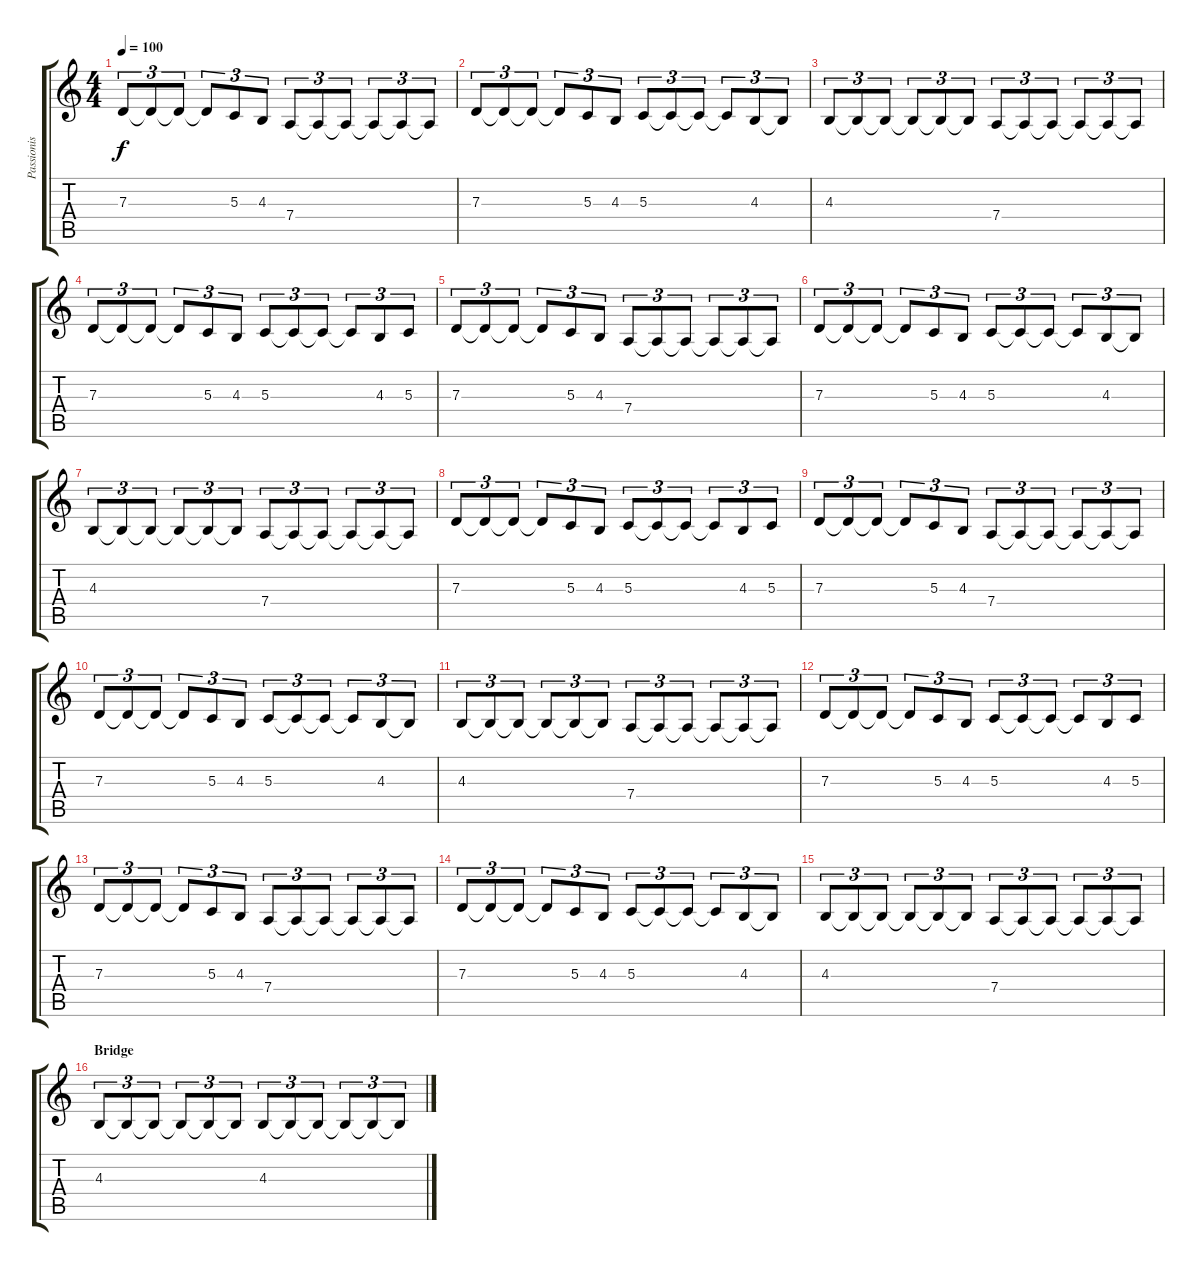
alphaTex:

\track ("Passionis" "Passionis") {instrument choiraahs}
\staff {score tabs}
\tuning (E4 B3 G3 D3 A2 E2) {hide}
\ts (4 4)
\tempo 100
\clef g2
\ks c
7.3.8{tu (3 2) dy f} 7.3{t}.8{tu (3 2)} 7.3{t}.8{tu (3 2)} 7.3{t}.8{tu (3 2)} 5.3.8{tu (3 2)} 4.3.8{tu (3 2)} 7.4.8{tu (3 2)} 7.4{t}.8{tu (3 2)} 7.4{t}.8{tu (3 2)} 7.4{t}.8{tu (3 2)} 7.4{t}.8{tu (3 2)} 7.4{t}.8{tu (3 2)} |
7.3.8{tu (3 2)} 7.3{t}.8{tu (3 2)} 7.3{t}.8{tu (3 2)} 7.3{t}.8{tu (3 2)} 5.3.8{tu (3 2)} 4.3.8{tu (3 2)} 5.3.8{tu (3 2)} 5.3{t}.8{tu (3 2)} 5.3{t}.8{tu (3 2)} 5.3{t}.8{tu (3 2)} 4.3.8{tu (3 2)} 4.3{t}.8{tu (3 2)} |
4.3.8{tu (3 2)} 4.3{t}.8{tu (3 2)} 4.3{t}.8{tu (3 2)} 4.3{t}.8{tu (3 2)} 4.3{t}.8{tu (3 2)} 4.3{t}.8{tu (3 2)} 7.4.8{tu (3 2)} 7.4{t}.8{tu (3 2)} 7.4{t}.8{tu (3 2)} 7.4{t}.8{tu (3 2)} 7.4{t}.8{tu (3 2)} 7.4{t}.8{tu (3 2)} |
7.3.8{tu (3 2)} 7.3{t}.8{tu (3 2)} 7.3{t}.8{tu (3 2)} 7.3{t}.8{tu (3 2)} 5.3.8{tu (3 2)} 4.3.8{tu (3 2)} 5.3.8{tu (3 2)} 5.3{t}.8{tu (3 2)} 5.3{t}.8{tu (3 2)} 5.3{t}.8{tu (3 2)} 4.3.8{tu (3 2)} 5.3.8{tu (3 2)} |
7.3.8{tu (3 2)} 7.3{t}.8{tu (3 2)} 7.3{t}.8{tu (3 2)} 7.3{t}.8{tu (3 2)} 5.3.8{tu (3 2)} 4.3.8{tu (3 2)} 7.4.8{tu (3 2)} 7.4{t}.8{tu (3 2)} 7.4{t}.8{tu (3 2)} 7.4{t}.8{tu (3 2)} 7.4{t}.8{tu (3 2)} 7.4{t}.8{tu (3 2)} |
7.3.8{tu (3 2)} 7.3{t}.8{tu (3 2)} 7.3{t}.8{tu (3 2)} 7.3{t}.8{tu (3 2)} 5.3.8{tu (3 2)} 4.3.8{tu (3 2)} 5.3.8{tu (3 2)} 5.3{t}.8{tu (3 2)} 5.3{t}.8{tu (3 2)} 5.3{t}.8{tu (3 2)} 4.3.8{tu (3 2)} 4.3{t}.8{tu (3 2)} |
4.3.8{tu (3 2)} 4.3{t}.8{tu (3 2)} 4.3{t}.8{tu (3 2)} 4.3{t}.8{tu (3 2)} 4.3{t}.8{tu (3 2)} 4.3{t}.8{tu (3 2)} 7.4.8{tu (3 2)} 7.4{t}.8{tu (3 2)} 7.4{t}.8{tu (3 2)} 7.4{t}.8{tu (3 2)} 7.4{t}.8{tu (3 2)} 7.4{t}.8{tu (3 2)} |
7.3.8{tu (3 2)} 7.3{t}.8{tu (3 2)} 7.3{t}.8{tu (3 2)} 7.3{t}.8{tu (3 2)} 5.3.8{tu (3 2)} 4.3.8{tu (3 2)} 5.3.8{tu (3 2)} 5.3{t}.8{tu (3 2)} 5.3{t}.8{tu (3 2)} 5.3{t}.8{tu (3 2)} 4.3.8{tu (3 2)} 5.3.8{tu (3 2)} |
7.3.8{tu (3 2)} 7.3{t}.8{tu (3 2)} 7.3{t}.8{tu (3 2)} 7.3{t}.8{tu (3 2)} 5.3.8{tu (3 2)} 4.3.8{tu (3 2)} 7.4.8{tu (3 2)} 7.4{t}.8{tu (3 2)} 7.4{t}.8{tu (3 2)} 7.4{t}.8{tu (3 2)} 7.4{t}.8{tu (3 2)} 7.4{t}.8{tu (3 2)} |
7.3.8{tu (3 2)} 7.3{t}.8{tu (3 2)} 7.3{t}.8{tu (3 2)} 7.3{t}.8{tu (3 2)} 5.3.8{tu (3 2)} 4.3.8{tu (3 2)} 5.3.8{tu (3 2)} 5.3{t}.8{tu (3 2)} 5.3{t}.8{tu (3 2)} 5.3{t}.8{tu (3 2)} 4.3.8{tu (3 2)} 4.3{t}.8{tu (3 2)} |
4.3.8{tu (3 2)} 4.3{t}.8{tu (3 2)} 4.3{t}.8{tu (3 2)} 4.3{t}.8{tu (3 2)} 4.3{t}.8{tu (3 2)} 4.3{t}.8{tu (3 2)} 7.4.8{tu (3 2)} 7.4{t}.8{tu (3 2)} 7.4{t}.8{tu (3 2)} 7.4{t}.8{tu (3 2)} 7.4{t}.8{tu (3 2)} 7.4{t}.8{tu (3 2)} |
7.3.8{tu (3 2)} 7.3{t}.8{tu (3 2)} 7.3{t}.8{tu (3 2)} 7.3{t}.8{tu (3 2)} 5.3.8{tu (3 2)} 4.3.8{tu (3 2)} 5.3.8{tu (3 2)} 5.3{t}.8{tu (3 2)} 5.3{t}.8{tu (3 2)} 5.3{t}.8{tu (3 2)} 4.3.8{tu (3 2)} 5.3.8{tu (3 2)} |
7.3.8{tu (3 2)} 7.3{t}.8{tu (3 2)} 7.3{t}.8{tu (3 2)} 7.3{t}.8{tu (3 2)} 5.3.8{tu (3 2)} 4.3.8{tu (3 2)} 7.4.8{tu (3 2)} 7.4{t}.8{tu (3 2)} 7.4{t}.8{tu (3 2)} 7.4{t}.8{tu (3 2)} 7.4{t}.8{tu (3 2)} 7.4{t}.8{tu (3 2)} |
7.3.8{tu (3 2)} 7.3{t}.8{tu (3 2)} 7.3{t}.8{tu (3 2)} 7.3{t}.8{tu (3 2)} 5.3.8{tu (3 2)} 4.3.8{tu (3 2)} 5.3.8{tu (3 2)} 5.3{t}.8{tu (3 2)} 5.3{t}.8{tu (3 2)} 5.3{t}.8{tu (3 2)} 4.3.8{tu (3 2)} 4.3{t}.8{tu (3 2)} |
4.3.8{tu (3 2)} 4.3{t}.8{tu (3 2)} 4.3{t}.8{tu (3 2)} 4.3{t}.8{tu (3 2)} 4.3{t}.8{tu (3 2)} 4.3{t}.8{tu (3 2)} 7.4.8{tu (3 2)} 7.4{t}.8{tu (3 2)} 7.4{t}.8{tu (3 2)} 7.4{t}.8{tu (3 2)} 7.4{t}.8{tu (3 2)} 7.4{t}.8{tu (3 2)} |
\section ("" "Bridge")
4.3.8{tu (3 2)} 4.3{t}.8{tu (3 2)} 4.3{t}.8{tu (3 2)} 4.3{t}.8{tu (3 2)} 4.3{t}.8{tu (3 2)} 4.3{t}.8{tu (3 2)} 4.3.8{tu (3 2)} 4.3{t}.8{tu (3 2)} 4.3{t}.8{tu (3 2)} 4.3{t}.8{tu (3 2)} 4.3{t}.8{tu (3 2)} 4.3{t}.8{tu (3 2)}
